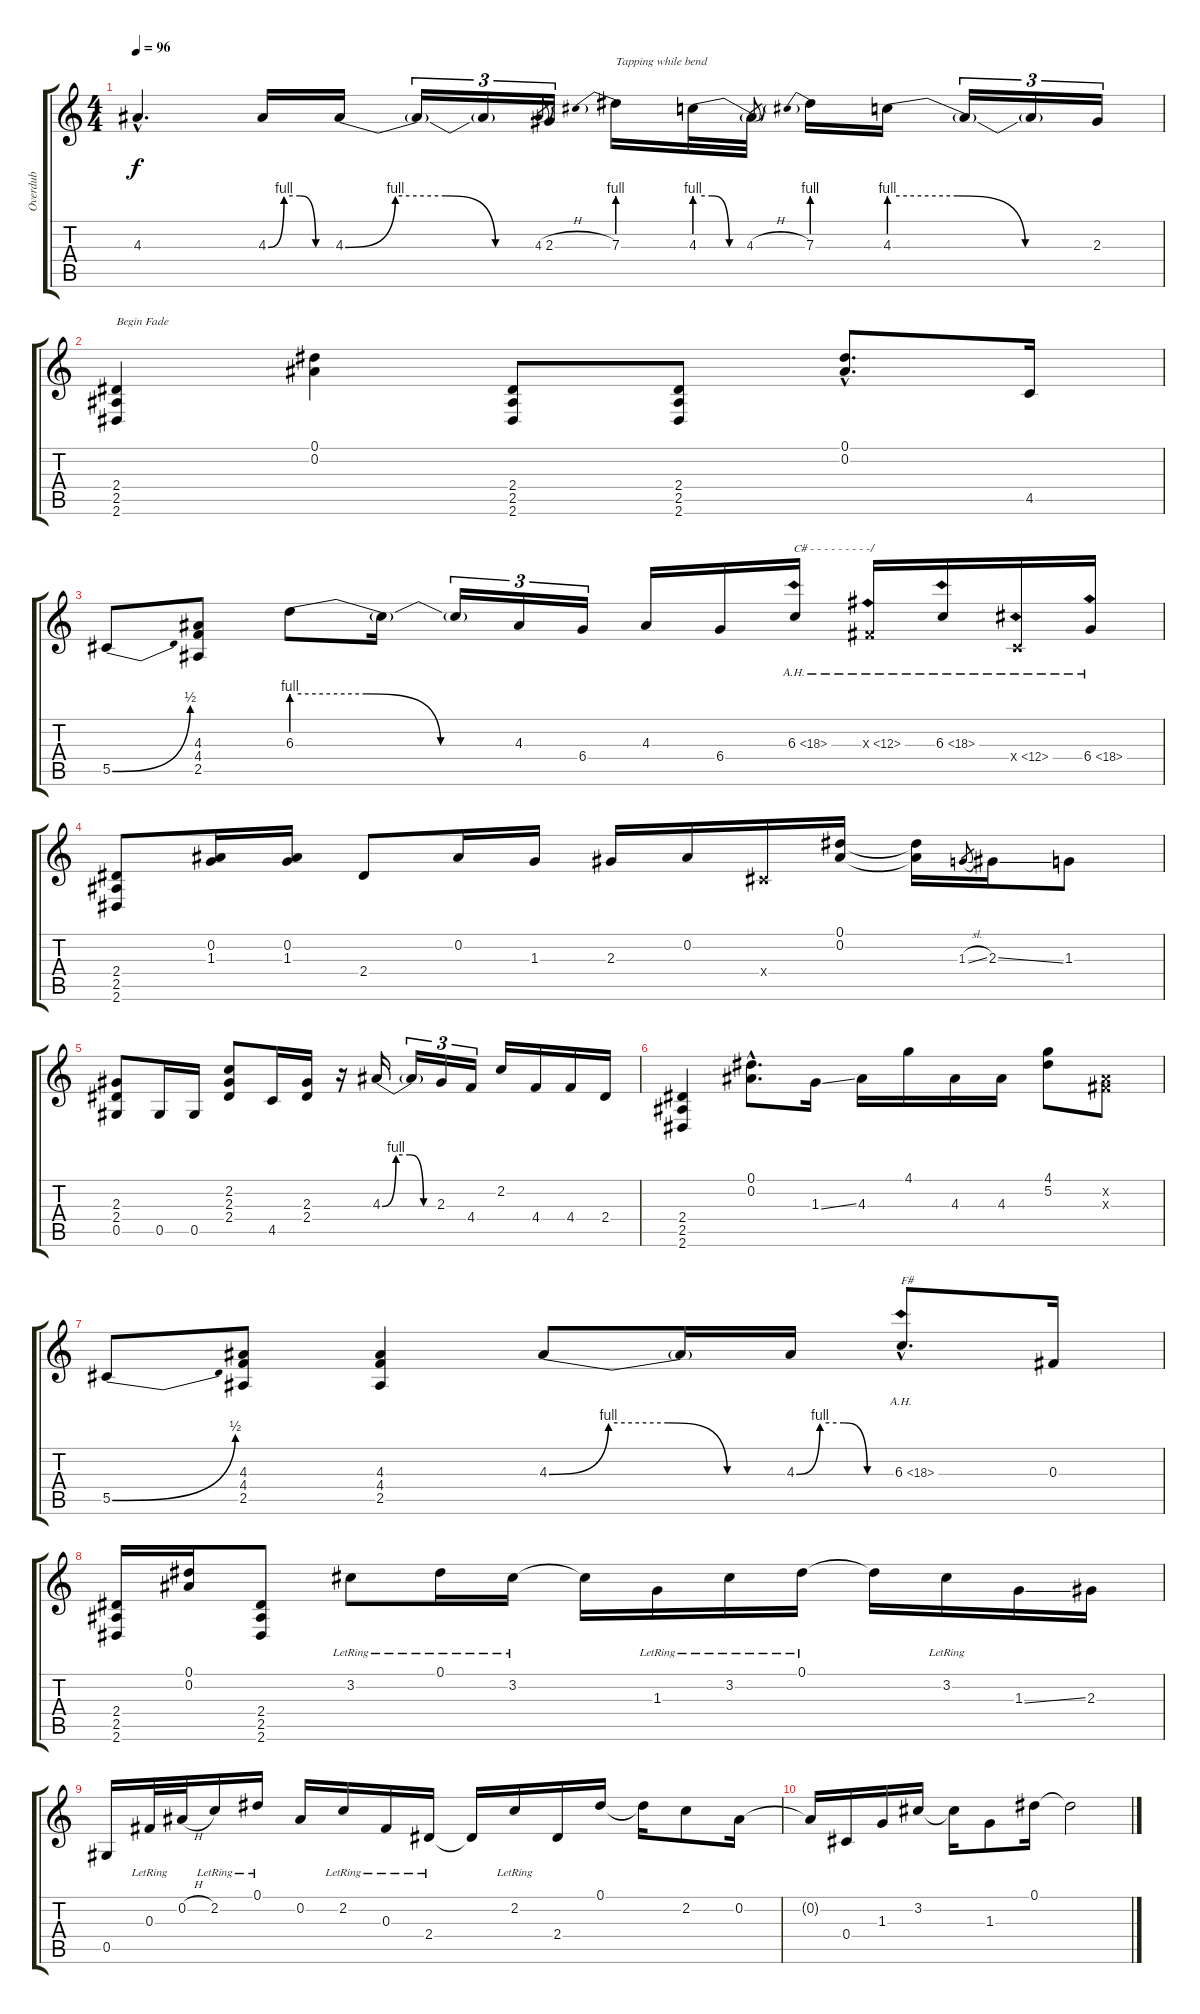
\track ("Overdub" "Overdub") {instrument fretlessbass}
\staff {score tabs}
\tuning (Eb4 Bb3 Gb3 Db3 Ab2 Db2) {hide}
\ts (4 4)
\tempo 96
\clef g2
\ks c
4.3{hac}.4{d dy f} 4.3{be (custom 0 0 15 4 30 4 45 0 60 0)}.16 4.3{be (custom 0 0 15 4 30 4 45 0 60 0)}.16 4.3{t}.16{tu (3 2)} 4.3{t}.16{tu (3 2)} 2.3.16{tu (3 2)} 4.3{h}.8{gr} 7.3{be (prebend 0 4 60 4)}.16{txt "Tapping while bend"} 4.3{be (custom 0 4 20 4 40 0 60 0)}.32 4.3{t}.32 4.3{h}.8{gr} 7.3{be (prebend 0 4 60 4)}.16 4.3{be (custom 0 4 20 4 40 0 60 0)}.16 4.3{t}.16{tu (3 2)} 4.3{t}.16{tu (3 2)} 2.3.16{tu (3 2)} |
(2.4 2.5 2.6).4{txt "Begin Fade" volume 5} (0.1 0.2).4 (2.4 2.5 2.6).8 (2.4 2.5 2.6).8 (0.1{hac} 0.2{hac}).8{d} 4.5.16 |
5.5{be (bend 0 0 60 2)}.8 (4.3 4.4 2.5).8 6.3{be (custom 0 4 20 4 40 0 60 0)}.8 6.3{t}.16 6.3{t}.16{tu (3 2)} 4.3.16{tu (3 2)} 6.4.16{tu (3 2)} 4.3.16 6.4.16 6.3{ah 12}.16{txt "C# - - - - - - - - -/"} 0.3{ah 12 x}.16 6.3{ah 12}.16 0.4{ah 12 x}.16 6.4{ah 12}.16 |
(2.4 2.5 2.6).8{volume 2} (0.2 1.3).16 (0.2 1.3).16 2.4.8 0.2.16 1.3.16 2.3.16 0.2.16 0.4{x}.16 (0.1 0.2).16 (0.1{t} 0.2{t}).16 1.3{sl}.8{gr} 2.3{ss}.16 1.3.8 |
(2.3 2.4 0.5).8 0.5.16 0.5.16 (2.2 2.3 2.4).8 4.5.16 (2.3 2.4).16 r.16 4.3{be (custom 0 0 15 4 30 4 45 0 60 0)}.16 4.3{t}.16{tu (3 2)} 2.3.16{tu (3 2)} 4.4.16{tu (3 2)} 2.2.16 4.4.16 4.4.16 2.4.16 |
(2.4 2.5 2.6).4{volume 0} (0.1{hac} 0.2{hac}).8{d} 1.3{ss}.16 4.3.16 4.1.16 4.3.16 4.3.16 (4.1 5.2).8 (0.2{x} 0.3{x}).8 |
5.5{be (bend 0 0 60 2)}.8 (4.3 4.4 2.5).8 (4.3 4.4 2.5).4 4.3{be (custom 0 0 15 4 30 4 45 0 60 0)}.8 4.3{t}.16 4.3{be (custom 0 0 15 4 30 4 45 0 60 0)}.16 6.3{ah 12 hac}.8{d txt "F#"} 0.3.16 |
(2.4 2.5 2.6).16 (0.1 0.2).16 (2.4 2.5 2.6).8 3.2{lr}.8 0.1{lr}.16 3.2{lr}.16 3.2{t}.16 1.3{lr}.16 3.2{lr}.16 0.1{lr}.16 0.1{t}.16 3.2{lr}.16 1.3{ss}.16 2.3.16 |
0.5.16 0.3{lr}.32 0.2{h}.32 2.2{lr}.16 0.1{lr}.16 0.2.16 2.2{lr}.16 0.3{lr}.16 2.4{lr}.16 2.4{t}.16 2.2{lr}.16 2.4.16 0.1.16 0.1{t}.16 2.2.8 0.2.16 |
0.2{t}.16 0.4.16 1.3.16 3.2.16 3.2{t}.16 1.3.8 0.1.16 0.1{t}.2
